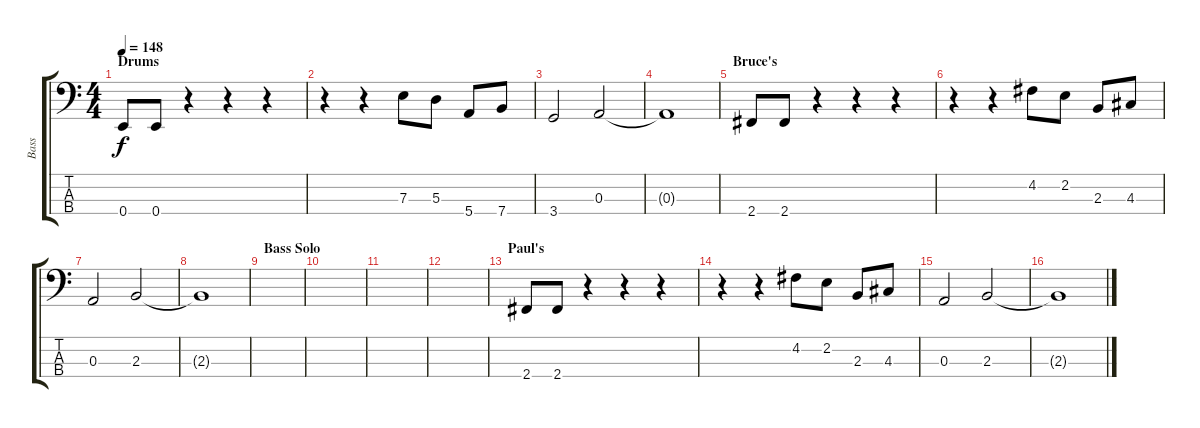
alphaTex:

\track ("Bass" "Bass") {instrument electricbasspick}
\staff {score tabs}
\tuning (G2 D2 A1 E1) {hide}
\ts (4 4)
\section ("" "Drums")
\tempo 148
\clef f4
\ks c
0.4.8{dy f} 0.4.8 r.4 r.4 r.4 |
r.4 r.4 7.3.8 5.3.8 5.4.8 7.4.8 |
3.4.2 0.3.2 |
0.3{t}.1 |
\section ("" "Bruce's ")
2.4.8 2.4.8 r.4 r.4 r.4 |
r.4 r.4 4.2.8 2.2.8 2.3.8 4.3.8 |
0.3.2 2.3.2 |
2.3{t}.1 |
\section ("" "Bass Solo")
|
|
|
|
\section ("" "Paul's")
2.4.8 2.4.8 r.4 r.4 r.4 |
r.4 r.4 4.2.8 2.2.8 2.3.8 4.3.8 |
0.3.2 2.3.2 |
2.3{t}.1
